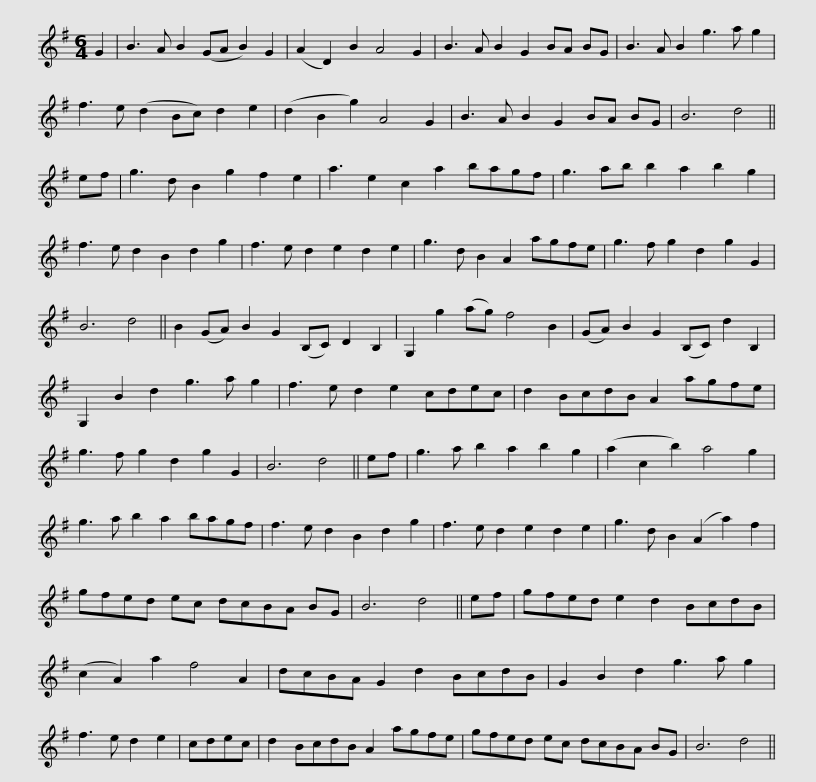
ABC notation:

X:1
L:1/8
M:6/4
I:linebreak $
K:G
V:1 treble
V:1
 G2 | B3 A B2 (GA B2) G2 | (A2 D2) B2 A4 G2 | B3 A B2 G2 BA BG | B3 A B2 g3 a g2 | %5
 f3 e (d2 Bc) d2 e2 |$ (d2 B2 g2) A4 G2 | B3 A B2 G2 BA BG | B6 d4 || ef | %10
 g3 d B2 g2 f2 e2 | a3 e2 c2 a2 bagf |$ g3 ab b2 a2 b2 g2 | f3 e d2 B2 d2 g2 | f3 e d2 e2 d2 e2 | %15
 g3 d B2 A2 agfe | g3 f g2 d2 g2 G2 | B6 d4 ||$ B2 (GA) B2 G2 (B,C) D2 B,2 | G,2 g2 (ag) f4 B2 | %20
 (GA) B2 G2 (B,C) d2 B,2 | G,2 B2 d2 g3 a g2 | f3 e d2 e2 cdec |$ d2 BcdB A2 agfe | g3 f g2 d2 g2 G2 | %25
 B6 d4 || ef | g3 a b2 a2 b2 g2 | (a2 c2 b2) a4 g2 |$ g3 a b2 a2 bagf | %30
 f3 e d2 B2 d2 g2 | f3 e d2 e2 d2 e2 | g3 d B2 (A2 a2) f2 | gfed ec dcBA BG |$ B6 d4 || %35
 ef | gfed e2 d2 BcdB | (c2 A2) a2 f4 A2 | dcBA G2 d2 BcdB | G2 B2 d2 g3 a g2 | %40
 f3 e d2 e2 |$ cdec | d2 BcdB A2 agfe | gfed ec dcBA BG | B6 d4 || %45
